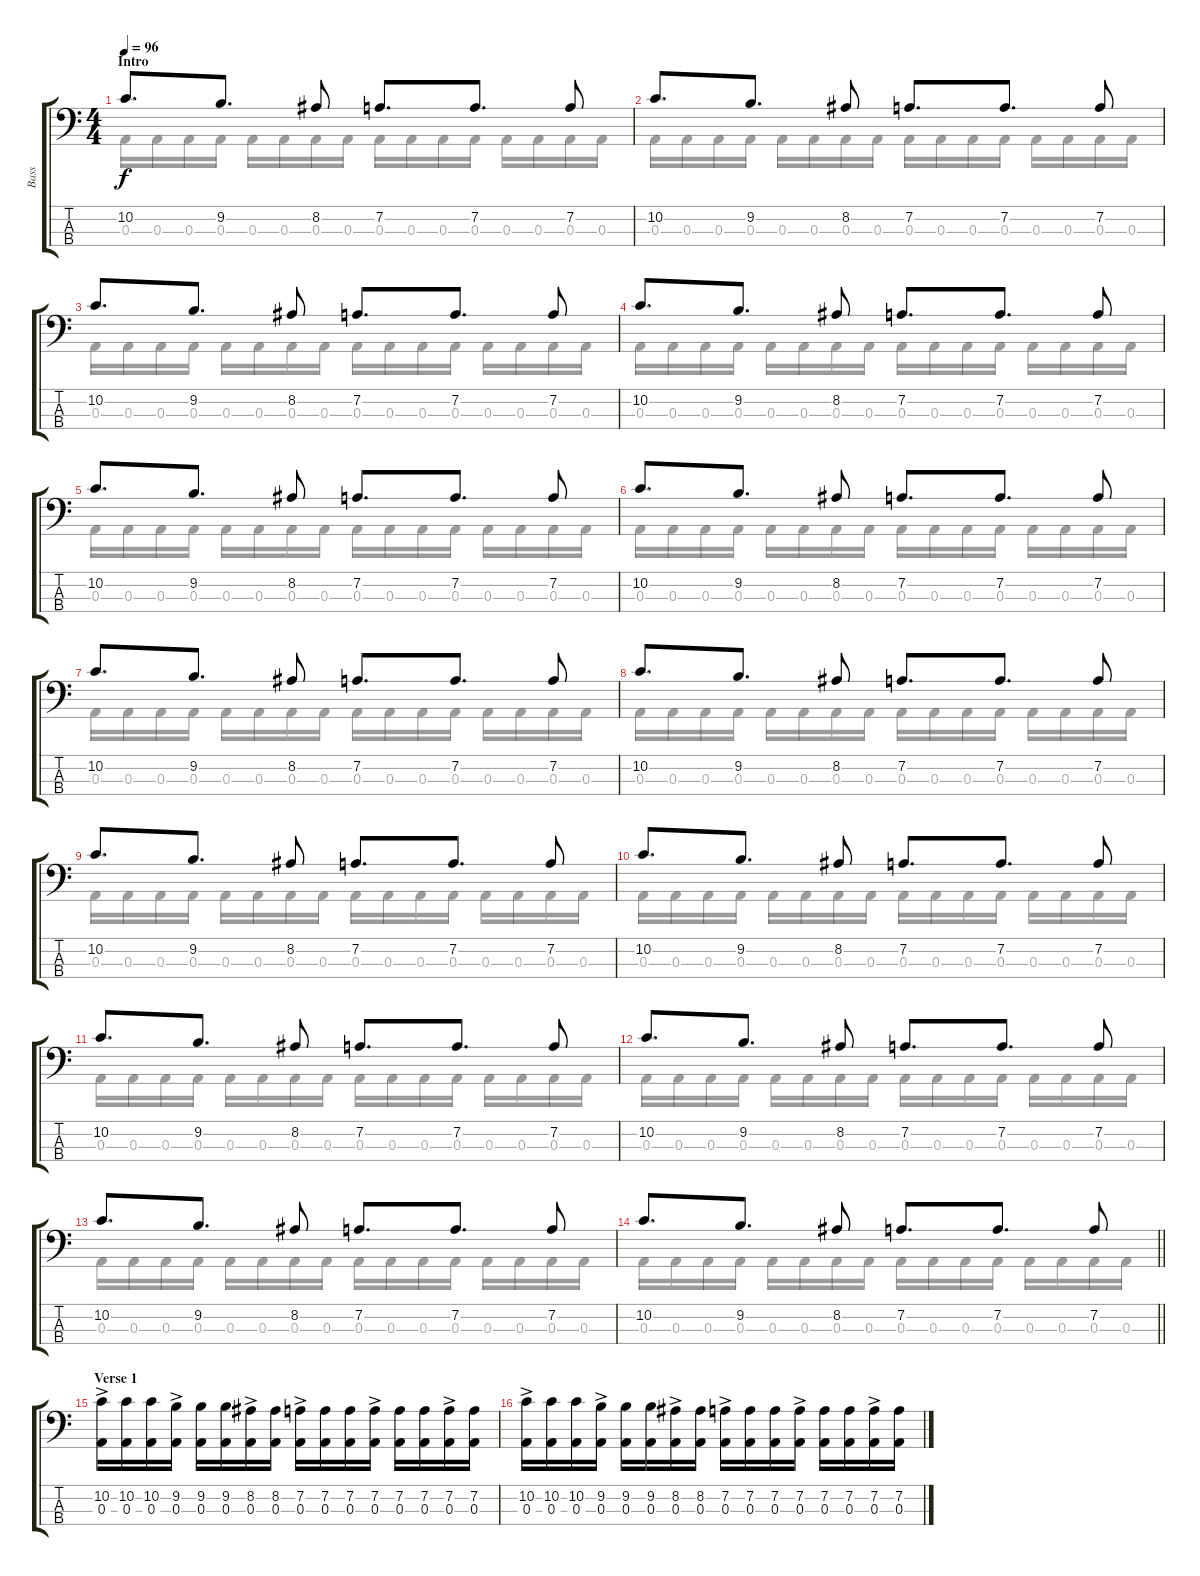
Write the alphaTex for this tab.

\track ("Bass" "Bass") {instrument electricbasspick}
\staff {score tabs}
\tuning (G2 D2 A1 E1) {hide}
\voice
\ts (4 4)
\section ("" "Intro")
\tempo 96
\clef f4
\ks c
10.2.8{d dy f instrument electricbasspick} 9.2.8{d} 8.2.8 7.2.8{d} 7.2.8{d} 7.2.8 |
10.2.8{d} 9.2.8{d} 8.2.8 7.2.8{d} 7.2.8{d} 7.2.8 |
10.2.8{d} 9.2.8{d} 8.2.8 7.2.8{d} 7.2.8{d} 7.2.8 |
10.2.8{d} 9.2.8{d} 8.2.8 7.2.8{d} 7.2.8{d} 7.2.8 |
10.2.8{d} 9.2.8{d} 8.2.8 7.2.8{d} 7.2.8{d} 7.2.8 |
10.2.8{d} 9.2.8{d} 8.2.8 7.2.8{d} 7.2.8{d} 7.2.8 |
10.2.8{d} 9.2.8{d} 8.2.8 7.2.8{d} 7.2.8{d} 7.2.8 |
10.2.8{d} 9.2.8{d} 8.2.8 7.2.8{d} 7.2.8{d} 7.2.8 |
10.2.8{d} 9.2.8{d} 8.2.8 7.2.8{d} 7.2.8{d} 7.2.8 |
10.2.8{d} 9.2.8{d} 8.2.8 7.2.8{d} 7.2.8{d} 7.2.8 |
10.2.8{d} 9.2.8{d} 8.2.8 7.2.8{d} 7.2.8{d} 7.2.8 |
10.2.8{d} 9.2.8{d} 8.2.8 7.2.8{d} 7.2.8{d} 7.2.8 |
10.2.8{d} 9.2.8{d} 8.2.8 7.2.8{d} 7.2.8{d} 7.2.8 |
\barLineRight lightlight
10.2.8{d} 9.2.8{d} 8.2.8 7.2.8{d} 7.2.8{d} 7.2.8 |
\section ("" "Verse 1")
(10.2 0.3{ac}).16 (10.2 0.3).16 (10.2 0.3).16 (9.2{ac} 0.3).16 (9.2 0.3).16 (9.2 0.3).16 (8.2{ac} 0.3).16 (8.2 0.3).16 (7.2{ac} 0.3).16 (7.2 0.3).16 (7.2 0.3).16 (7.2{ac} 0.3).16 (7.2 0.3).16 (7.2 0.3).16 (7.2{ac} 0.3).16 (7.2 0.3).16 |
(10.2 0.3{ac}).16 (10.2 0.3).16 (10.2 0.3).16 (9.2{ac} 0.3).16 (9.2 0.3).16 (9.2 0.3).16 (8.2{ac} 0.3).16 (8.2 0.3).16 (7.2{ac} 0.3).16 (7.2 0.3).16 (7.2 0.3).16 (7.2{ac} 0.3).16 (7.2 0.3).16 (7.2 0.3).16 (7.2{ac} 0.3).16 (7.2 0.3).16
\voice
\clef f4
\ottava regular
\simile none
\ks c
0.3.16{dy f} 0.3.16 0.3.16 0.3.16 0.3.16 0.3.16 0.3.16 0.3.16 0.3.16 0.3.16 0.3.16 0.3.16 0.3.16 0.3.16 0.3.16 0.3.16 |
0.3.16 0.3.16 0.3.16 0.3.16 0.3.16 0.3.16 0.3.16 0.3.16 0.3.16 0.3.16 0.3.16 0.3.16 0.3.16 0.3.16 0.3.16 0.3.16 |
0.3.16 0.3.16 0.3.16 0.3.16 0.3.16 0.3.16 0.3.16 0.3.16 0.3.16 0.3.16 0.3.16 0.3.16 0.3.16 0.3.16 0.3.16 0.3.16 |
0.3.16 0.3.16 0.3.16 0.3.16 0.3.16 0.3.16 0.3.16 0.3.16 0.3.16 0.3.16 0.3.16 0.3.16 0.3.16 0.3.16 0.3.16 0.3.16 |
0.3.16 0.3.16 0.3.16 0.3.16 0.3.16 0.3.16 0.3.16 0.3.16 0.3.16 0.3.16 0.3.16 0.3.16 0.3.16 0.3.16 0.3.16 0.3.16 |
0.3.16 0.3.16 0.3.16 0.3.16 0.3.16 0.3.16 0.3.16 0.3.16 0.3.16 0.3.16 0.3.16 0.3.16 0.3.16 0.3.16 0.3.16 0.3.16 |
0.3.16 0.3.16 0.3.16 0.3.16 0.3.16 0.3.16 0.3.16 0.3.16 0.3.16 0.3.16 0.3.16 0.3.16 0.3.16 0.3.16 0.3.16 0.3.16 |
0.3.16 0.3.16 0.3.16 0.3.16 0.3.16 0.3.16 0.3.16 0.3.16 0.3.16 0.3.16 0.3.16 0.3.16 0.3.16 0.3.16 0.3.16 0.3.16 |
0.3.16 0.3.16 0.3.16 0.3.16 0.3.16 0.3.16 0.3.16 0.3.16 0.3.16 0.3.16 0.3.16 0.3.16 0.3.16 0.3.16 0.3.16 0.3.16 |
0.3.16 0.3.16 0.3.16 0.3.16 0.3.16 0.3.16 0.3.16 0.3.16 0.3.16 0.3.16 0.3.16 0.3.16 0.3.16 0.3.16 0.3.16 0.3.16 |
0.3.16 0.3.16 0.3.16 0.3.16 0.3.16 0.3.16 0.3.16 0.3.16 0.3.16 0.3.16 0.3.16 0.3.16 0.3.16 0.3.16 0.3.16 0.3.16 |
0.3.16 0.3.16 0.3.16 0.3.16 0.3.16 0.3.16 0.3.16 0.3.16 0.3.16 0.3.16 0.3.16 0.3.16 0.3.16 0.3.16 0.3.16 0.3.16 |
0.3.16 0.3.16 0.3.16 0.3.16 0.3.16 0.3.16 0.3.16 0.3.16 0.3.16 0.3.16 0.3.16 0.3.16 0.3.16 0.3.16 0.3.16 0.3.16 |
\barLineRight lightlight
0.3.16 0.3.16 0.3.16 0.3.16 0.3.16 0.3.16 0.3.16 0.3.16 0.3.16 0.3.16 0.3.16 0.3.16 0.3.16 0.3.16 0.3.16 0.3.16 |
|
